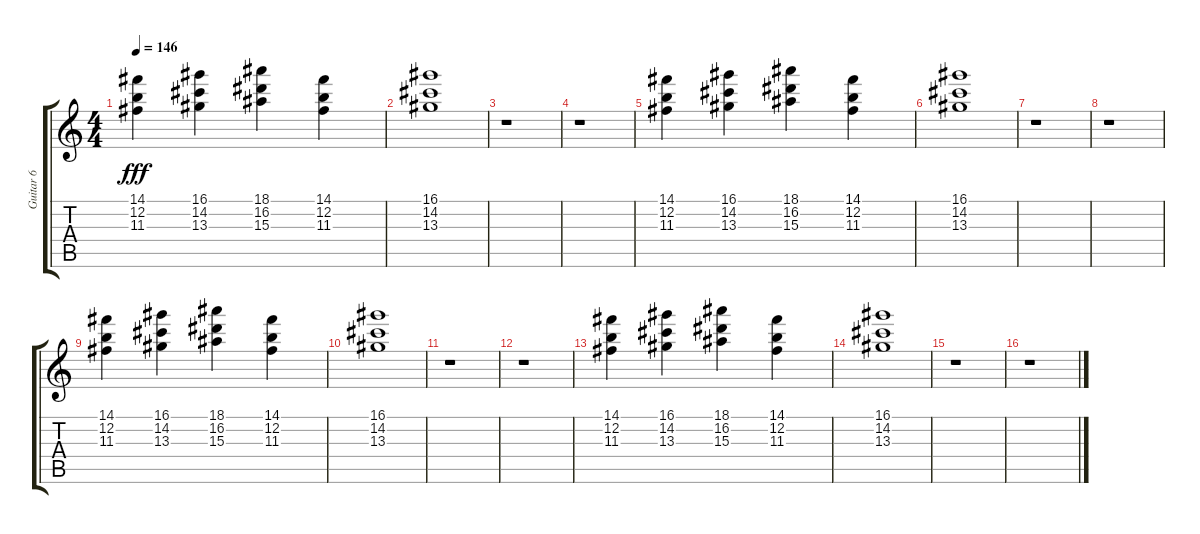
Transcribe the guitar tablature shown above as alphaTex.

\track ("Guitar 6" "Guitar 6") {instrument electricguitarclean}
\staff {score tabs}
\tuning (E4 B3 G3 D3 A2 E2) {hide}
\ts (4 4)
\tempo 146
\clef g2
\ks c
(14.1 12.2 11.3).4{dy fff} (16.1 14.2 13.3).4 (18.1 16.2 15.3).4 (14.1 12.2 11.3).4 |
(16.1 14.2 13.3).1 |
r.1 |
r.1 |
(14.1 12.2 11.3).4 (16.1 14.2 13.3).4 (18.1 16.2 15.3).4 (14.1 12.2 11.3).4 |
(16.1 14.2 13.3).1 |
r.1 |
r.1 |
(14.1 12.2 11.3).4 (16.1 14.2 13.3).4 (18.1 16.2 15.3).4 (14.1 12.2 11.3).4 |
(16.1 14.2 13.3).1 |
r.1 |
r.1 |
(14.1 12.2 11.3).4 (16.1 14.2 13.3).4 (18.1 16.2 15.3).4 (14.1 12.2 11.3).4 |
(16.1 14.2 13.3).1 |
r.1 |
r.1
